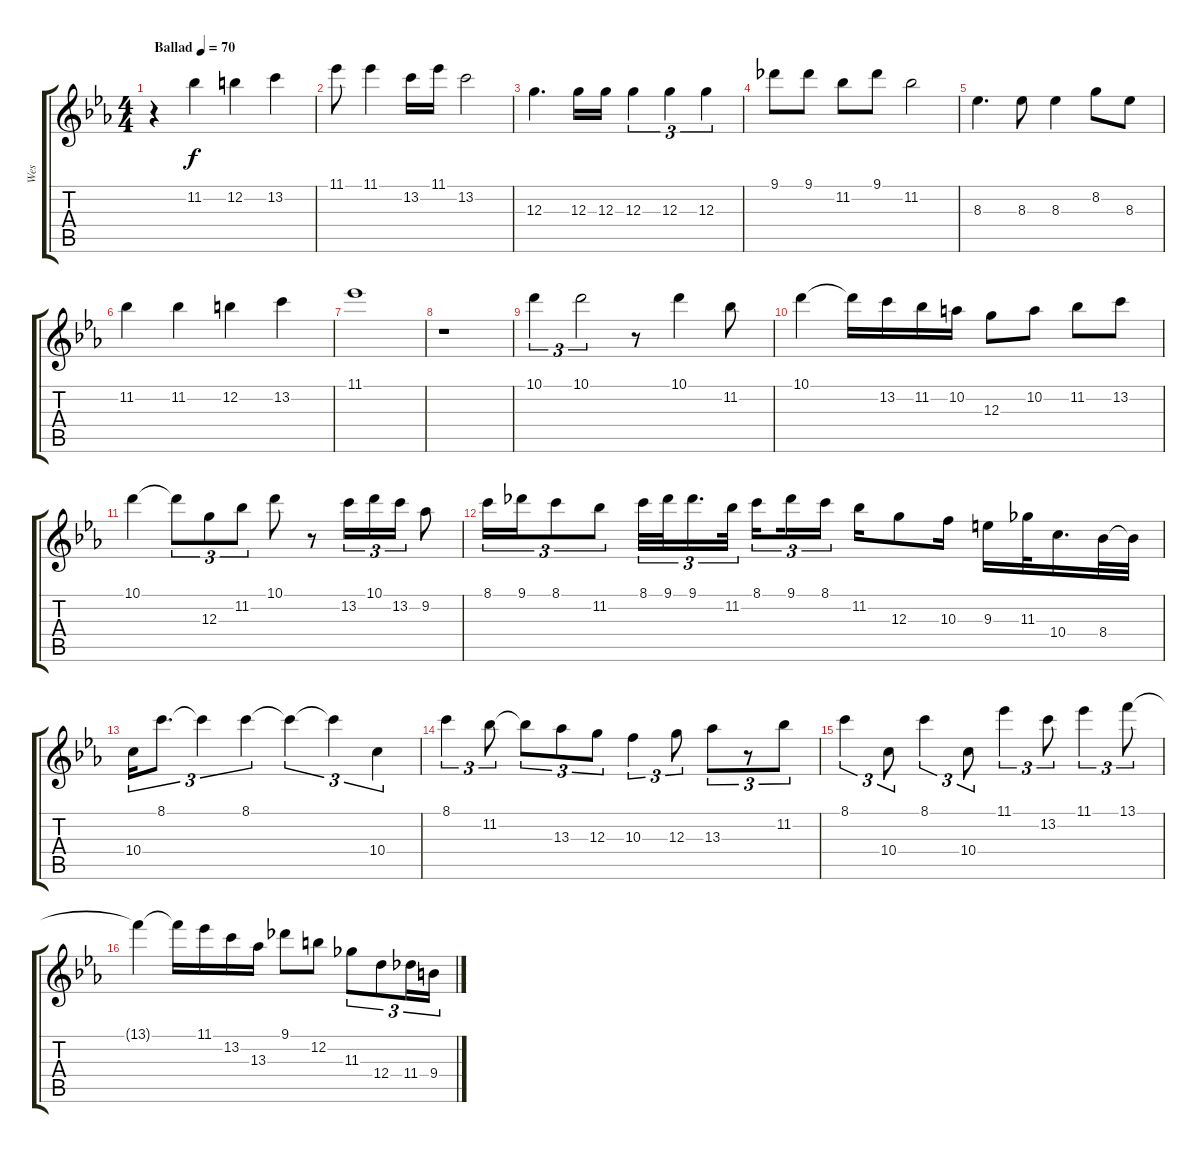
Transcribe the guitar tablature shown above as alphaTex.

\track ("Wes" "Wes") {instrument electricguitarjazz}
\staff {score tabs}
\tuning (E4 B3 G3 D3 A2 E2) {hide}
\ts (4 4)
\tempo (70 "Ballad")
\clef g2
\ks eb
r.4{dy f instrument electricguitarjazz} 11.2.4 12.2.4 13.2.4 |
11.1.8 11.1.4 13.2.16 11.1.16 13.2.2 |
12.3.4{d} 12.3.16 12.3.16 12.3.4{tu (3 2)} 12.3.4{tu (3 2)} 12.3.4{tu (3 2)} |
9.1.8 9.1.8 11.2.8 9.1.8 11.2.2 |
8.3.4{d} 8.3.8 8.3.4 8.2.8 8.3.8 |
11.2.4 11.2.4 12.2.4 13.2.4 |
11.1.1 |
r.1 |
10.1.4{tu (3 2)} 10.1.2{tu (3 2)} r.8 10.1.4 11.2.8 |
10.1.4 10.1{t}.16 13.2.16 11.2.16 10.2.16 12.3.8 10.2.8 11.2.8 13.2.8 |
10.1.4 10.1{t}.8{tu (3 2)} 12.3.8{tu (3 2)} 11.2.8{tu (3 2)} 10.1.8 r.8 13.2.16{tu (3 2)} 10.1.16{tu (3 2)} 13.2.16{tu (3 2)} 9.2.8 |
8.1.16{tu (3 2)} 9.1.16{tu (3 2)} 8.1.8{tu (3 2)} 11.2.8{tu (3 2)} 8.1.32{tu (3 2)} 9.1.32{tu (3 2)} 9.1.16{d tu (3 2)} 11.2.32{tu (3 2)} 8.1.16{tu (3 2) beam splitsecondary} 9.1.16{tu (3 2)} 8.1.16{tu (3 2)} 11.2.16 12.3.8 10.3.16 9.3.16 11.3.32 10.4.16{d} 8.4.32 8.4{t}.32 |
10.4.16{tu (3 2)} 8.1.8{d tu (3 2)} 8.1{t}.4{tu (3 2)} 8.1.4{tu (3 2)} 8.1{t}.4{tu (3 2)} 8.1{t}.4{tu (3 2)} 10.4.4{tu (3 2)} |
8.1.4{tu (3 2)} 11.2.8{tu (3 2)} 11.2{t}.8{tu (3 2)} 13.3.8{tu (3 2)} 12.3.8{tu (3 2)} 10.3.4{tu (3 2)} 12.3.8{tu (3 2)} 13.3.8{tu (3 2)} r.8{tu (3 2)} 11.2.8{tu (3 2)} |
8.1.4{tu (3 2)} 10.4.8{tu (3 2)} 8.1.4{tu (3 2)} 10.4.8{tu (3 2)} 11.1.4{tu (3 2)} 13.2.8{tu (3 2)} 11.1.4{tu (3 2)} 13.1.8{tu (3 2)} |
13.1{t}.4 13.1{t}.16 11.1.16 13.2.16 13.3.16 9.1.8 12.2.8 11.3.8{tu (3 2)} 12.4.8{tu (3 2)} 11.4.16{tu (3 2)} 9.4.16{tu (3 2)}
